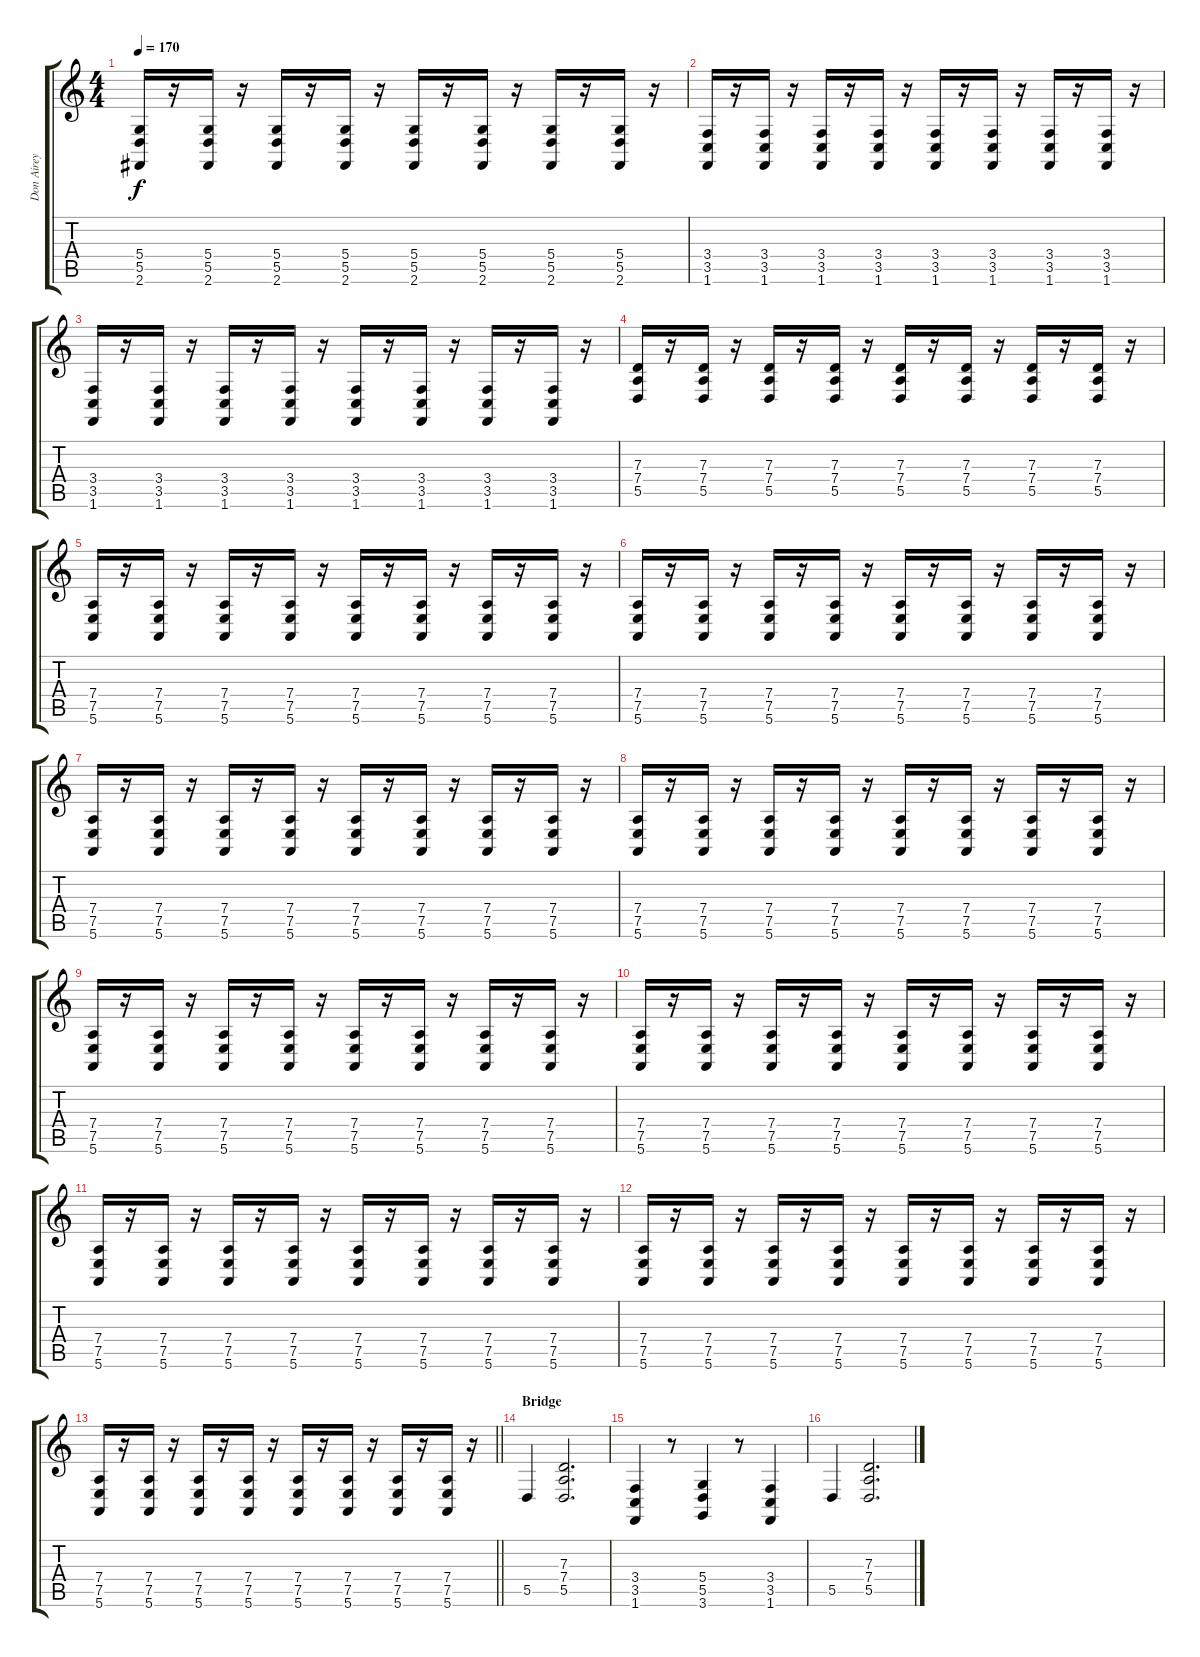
\track ("Don Airey - Left Hand" "Don Airey ") {instrument drawbarorgan}
\staff {score tabs}
\tuning (E4 B3 G3 D3 A2 E2) {hide}
\ts (4 4)
\tempo 170
\clef g2
\ks c
(5.4 5.5 2.6).16{dy f} r.16 (5.4 5.5 2.6).16 r.16 (5.4 5.5 2.6).16 r.16 (5.4 5.5 2.6).16 r.16 (5.4 5.5 2.6).16 r.16 (5.4 5.5 2.6).16 r.16 (5.4 5.5 2.6).16 r.16 (5.4 5.5 2.6).16 r.16 |
(3.4 3.5 1.6).16 r.16 (3.4 3.5 1.6).16 r.16 (3.4 3.5 1.6).16 r.16 (3.4 3.5 1.6).16 r.16 (3.4 3.5 1.6).16 r.16 (3.4 3.5 1.6).16 r.16 (3.4 3.5 1.6).16 r.16 (3.4 3.5 1.6).16 r.16 |
(3.4 3.5 1.6).16 r.16 (3.4 3.5 1.6).16 r.16 (3.4 3.5 1.6).16 r.16 (3.4 3.5 1.6).16 r.16 (3.4 3.5 1.6).16 r.16 (3.4 3.5 1.6).16 r.16 (3.4 3.5 1.6).16 r.16 (3.4 3.5 1.6).16 r.16 |
(7.3 7.4 5.5).16 r.16 (7.3 7.4 5.5).16 r.16 (7.3 7.4 5.5).16 r.16 (7.3 7.4 5.5).16 r.16 (7.3 7.4 5.5).16 r.16 (7.3 7.4 5.5).16 r.16 (7.3 7.4 5.5).16 r.16 (7.3 7.4 5.5).16 r.16 |
(7.4 7.5 5.6).16 r.16 (7.4 7.5 5.6).16 r.16 (7.4 7.5 5.6).16 r.16 (7.4 7.5 5.6).16 r.16 (7.4 7.5 5.6).16 r.16 (7.4 7.5 5.6).16 r.16 (7.4 7.5 5.6).16 r.16 (7.4 7.5 5.6).16 r.16 |
(7.4 7.5 5.6).16 r.16 (7.4 7.5 5.6).16 r.16 (7.4 7.5 5.6).16 r.16 (7.4 7.5 5.6).16 r.16 (7.4 7.5 5.6).16 r.16 (7.4 7.5 5.6).16 r.16 (7.4 7.5 5.6).16 r.16 (7.4 7.5 5.6).16 r.16 |
(7.4 7.5 5.6).16 r.16 (7.4 7.5 5.6).16 r.16 (7.4 7.5 5.6).16 r.16 (7.4 7.5 5.6).16 r.16 (7.4 7.5 5.6).16 r.16 (7.4 7.5 5.6).16 r.16 (7.4 7.5 5.6).16 r.16 (7.4 7.5 5.6).16 r.16 |
(7.4 7.5 5.6).16 r.16 (7.4 7.5 5.6).16 r.16 (7.4 7.5 5.6).16 r.16 (7.4 7.5 5.6).16 r.16 (7.4 7.5 5.6).16 r.16 (7.4 7.5 5.6).16 r.16 (7.4 7.5 5.6).16 r.16 (7.4 7.5 5.6).16 r.16 |
(7.4 7.5 5.6).16 r.16 (7.4 7.5 5.6).16 r.16 (7.4 7.5 5.6).16 r.16 (7.4 7.5 5.6).16 r.16 (7.4 7.5 5.6).16 r.16 (7.4 7.5 5.6).16 r.16 (7.4 7.5 5.6).16 r.16 (7.4 7.5 5.6).16 r.16 |
(7.4 7.5 5.6).16 r.16 (7.4 7.5 5.6).16 r.16 (7.4 7.5 5.6).16 r.16 (7.4 7.5 5.6).16 r.16 (7.4 7.5 5.6).16 r.16 (7.4 7.5 5.6).16 r.16 (7.4 7.5 5.6).16 r.16 (7.4 7.5 5.6).16 r.16 |
(7.4 7.5 5.6).16 r.16 (7.4 7.5 5.6).16 r.16 (7.4 7.5 5.6).16 r.16 (7.4 7.5 5.6).16 r.16 (7.4 7.5 5.6).16 r.16 (7.4 7.5 5.6).16 r.16 (7.4 7.5 5.6).16 r.16 (7.4 7.5 5.6).16 r.16 |
(7.4 7.5 5.6).16 r.16 (7.4 7.5 5.6).16 r.16 (7.4 7.5 5.6).16 r.16 (7.4 7.5 5.6).16 r.16 (7.4 7.5 5.6).16 r.16 (7.4 7.5 5.6).16 r.16 (7.4 7.5 5.6).16 r.16 (7.4 7.5 5.6).16 r.16 |
\barLineRight lightlight
(7.4 7.5 5.6).16 r.16 (7.4 7.5 5.6).16 r.16 (7.4 7.5 5.6).16 r.16 (7.4 7.5 5.6).16 r.16 (7.4 7.5 5.6).16 r.16 (7.4 7.5 5.6).16 r.16 (7.4 7.5 5.6).16 r.16 (7.4 7.5 5.6).16 r.16 |
\section ("" "Bridge")
5.5.4 (7.3 7.4 5.5).2{d} |
(3.4 3.5 1.6).4 r.8 (5.4 5.5 3.6).4 r.8 (3.4 3.5 1.6).4 |
5.5.4 (7.3 7.4 5.5).2{d}
